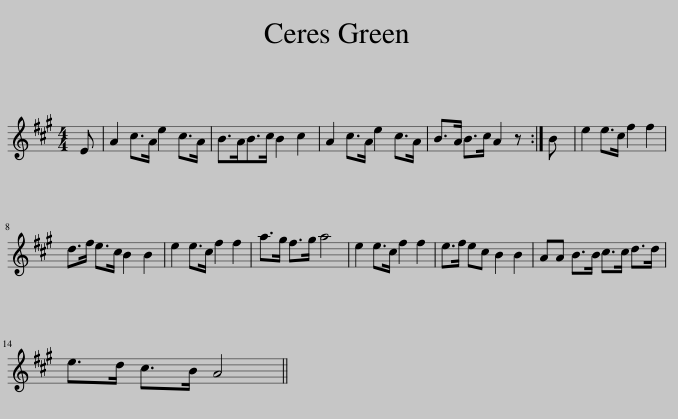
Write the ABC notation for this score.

X:1
L:1/8
M:4/4
I:linebreak $
K:A
V:1 treble
V:1
 E | A2 c>A e2 c>A | B>AB>c B2 c2 | A2 c>A e2 c>A | B>A B>c A2 z :| %5
 B | e2 e>c f2 f2 |$ d>f e>c B2 B2 | e2 e>c f2 f2 | a>g f>g a4 | %10
 e2 e>c f2 f2 | e>f ec B2 B2 | AA B>B c>c d>d |$ e>d c>B A4 || %14
